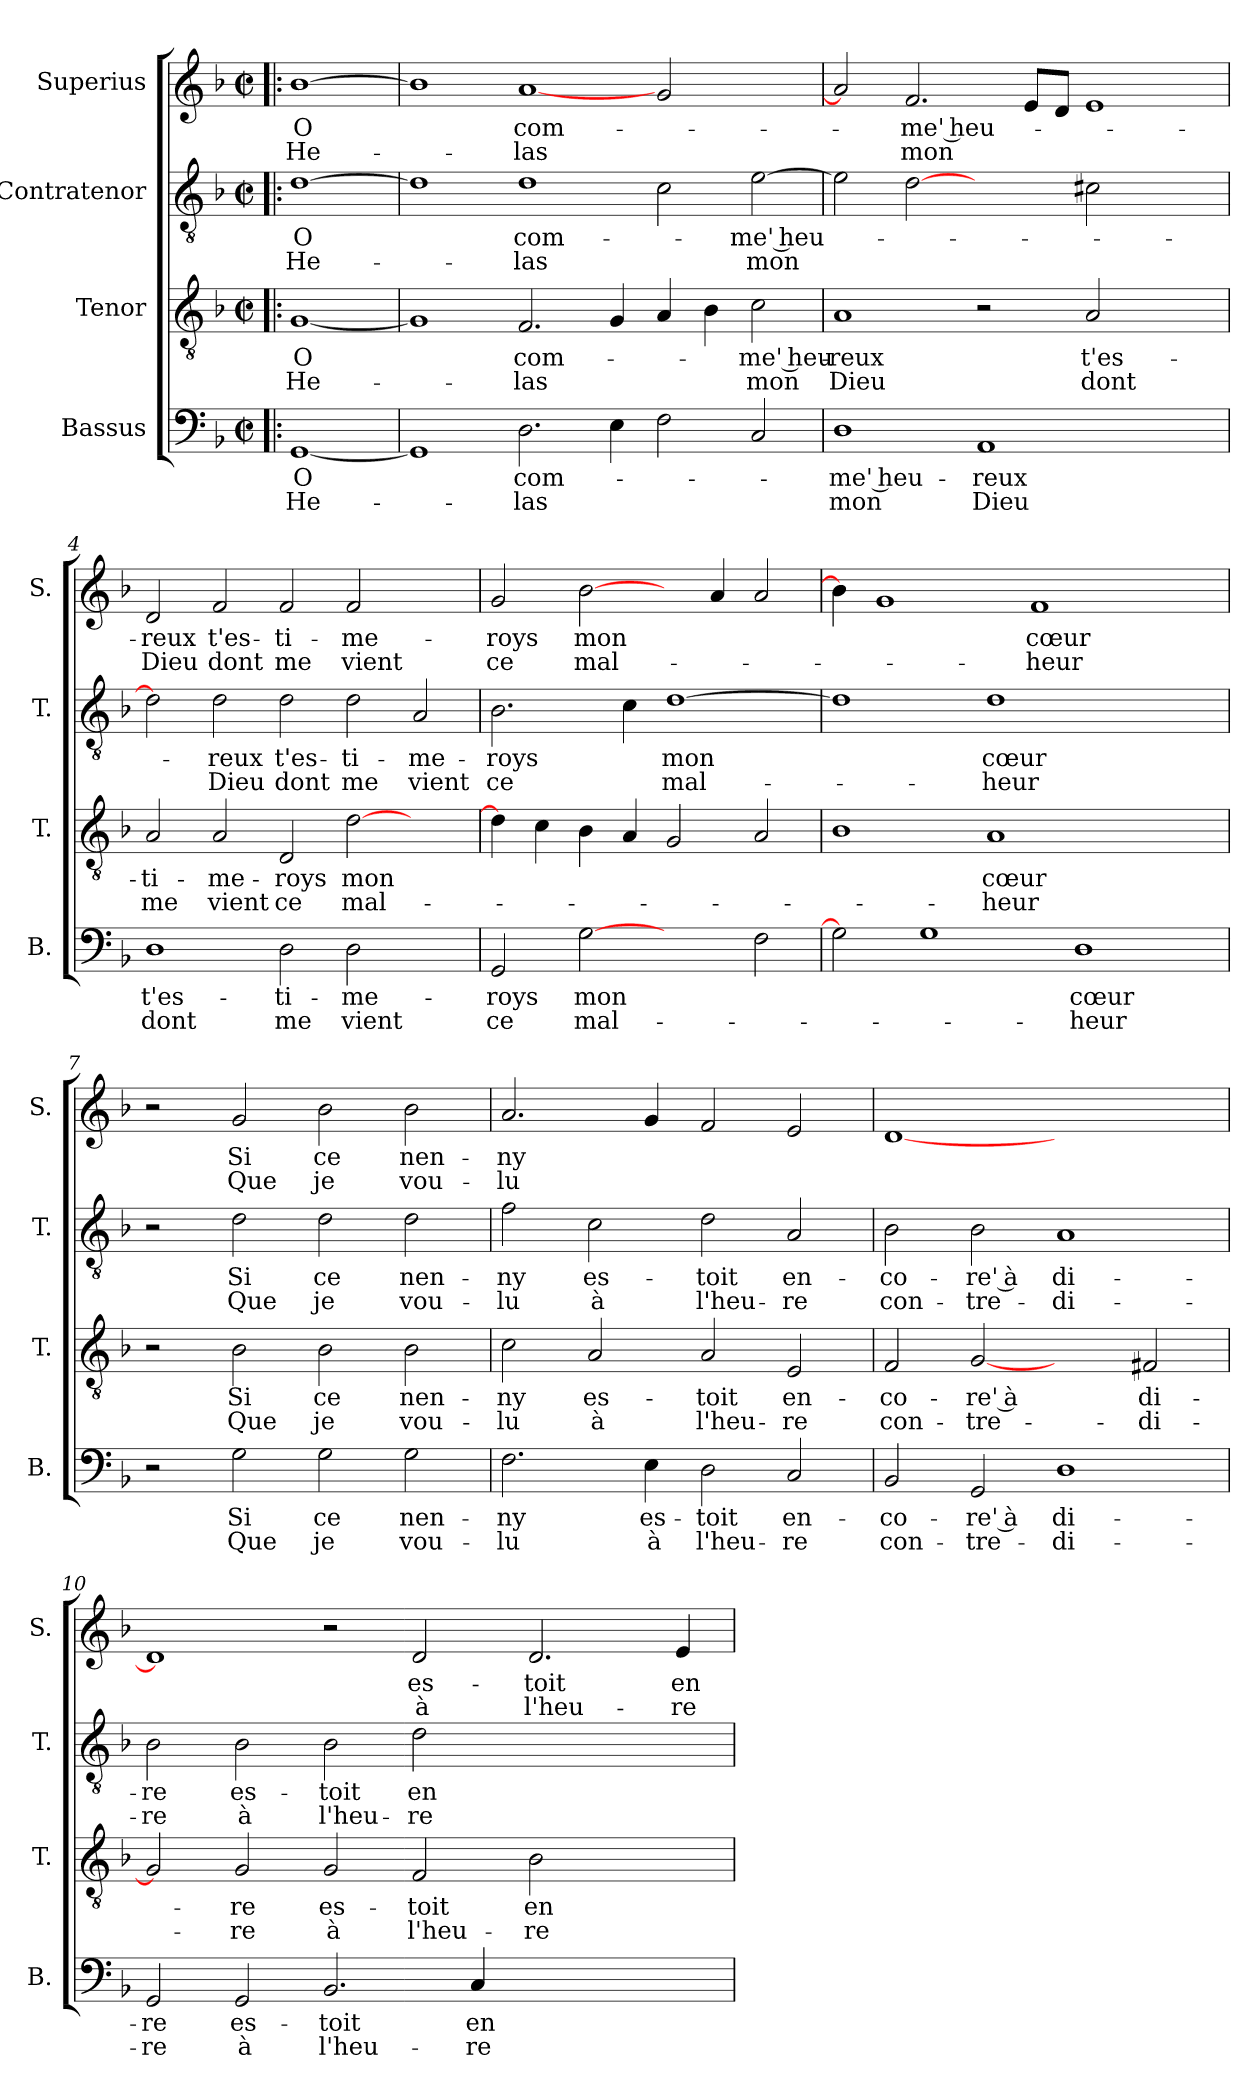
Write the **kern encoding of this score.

**kern	**text	**text	**kern	**text	**text	**kern	**text	**text	**kern	**text	**text
*part4	*part4	*part4	*part3	*part3	*part3	*part2	*part2	*part2	*part1	*part1	*part1
*staff4	*staff4	*staff4	*staff3	*staff3	*staff3	*staff2	*staff2	*staff2	*staff1	*staff1	*staff1
*I"Bassus	*	*	*I"Tenor	*	*	*I"Contratenor	*	*	*I"Superius	*	*
*I'B.	*	*	*I'T.	*	*	*I'T.	*	*	*I'S.	*	*
*clefF4	*	*	*clefGv2	*	*	*clefGv2	*	*	*clefG2	*	*
*k[b-]	*	*	*k[b-]	*	*	*k[b-]	*	*	*k[b-]	*	*
*F:	*	*	*F:	*	*	*F:	*	*	*F:	*	*
*M2/2	*	*	*M2/2	*	*	*M2/2	*	*	*M2/2	*	*
*met(c|)	*	*	*met(c|)	*	*	*met(c|)	*	*	*met(c|)	*	*
=1!|:	=1!|:	=1!|:	=1!|:	=1!|:	=1!|:	=1!|:	=1!|:	=1!|:	=1!|:	=1!|:	=1!|:
[1GG/	O	He-	[1G/	O	He-	[1d\	O	He-	[1b-\	O	He-
=2	=2	=2	=2	=2	=2	=2	=2	=2	=2	=2	=2
1GG/]	.	.	1G/]	.	.	1d\]	.	.	1b-\]	.	.
2.D\	com-	-las	2.F/	com-	-las	1d\	com-	-las	[1a/	com-	-las
4E\	.	.	4G/	.	.	.	.	.	.	.	.
2F\	.	.	4A/	.	.	2c\	.	.	2g/	.	.
.	.	.	4B-\	.	.	.	.	.	.	.	.
2C/	.	.	2c\	-me' heu-	mon	[2e\	-me' heu-	mon	2ryy	.	.
=3	=3	=3	=3	=3	=3	=3	=3	=3	=3	=3	=3
1D\	-me' heu-	mon	1A/	-reux	Dieu	2e\]	.	.	2a/]	.	.
.	.	.	.	.	.	[2d\	.	.	2.f/	-me' heu-	mon
1AA/	-reux	Dieu	2r	.	.	2ryy	.	.	.	.	.
.	.	.	.	.	.	.	.	.	8e/L	.	.
.	.	.	.	.	.	.	.	.	8d/J	.	.
.	.	.	2A/	t'es-	dont	2c#X\	.	.	1e/	.	.
2ryy	.	.	2ryy	.	.	2ryy	.	.	.	.	.
=4	=4	=4	=4	=4	=4	=4	=4	=4	=4	=4	=4
1D\	t'es-	dont	2A/	-ti-	me	2d\]	.	.	2d/	-reux	Dieu
.	.	.	2A/	-me-	vient	2d\	-reux	Dieu	2f/	t'es-	dont
2D\	-ti-	me	2D/	-roys	ce	2d\	t'es-	dont	2f/	-ti-	me
2D\	-me-	vient	[2d\	mon	mal-	2d\	-ti-	me	2f/	-me-	vient
2ryy	.	.	2ryy	.	.	2A/	-me-	vient	2ryy	.	.
=5	=5	=5	=5	=5	=5	=5	=5	=5	=5	=5	=5
2GG/	-roys	ce	4d\]	.	.	2.B-\	-roys	ce	2g/	-roys	ce
.	.	.	4c\	.	.	.	.	.	.	.	.
[2G\	mon	mal-	4B-\	.	.	.	.	.	[2b-\	mon	mal-
.	.	.	4A/	.	.	4c\	.	.	.	.	.
2ryy	.	.	2G/	.	.	[1d\	mon	mal-	4ryy	.	.
.	.	.	.	.	.	.	.	.	4a/	.	.
2F\	.	.	2A/	.	.	.	.	.	2a/	.	.
=6	=6	=6	=6	=6	=6	=6	=6	=6	=6	=6	=6
2G\]	.	.	1B-\	.	.	1d\]	.	.	4b-\]	.	.
.	.	.	.	.	.	.	.	.	1g/	.	.
1G\	.	.	.	.	.	.	.	.	.	.	.
.	.	.	1A/	cœur	-heur	1d\	cœur	-heur	.	.	.
.	.	.	.	.	.	.	.	.	1f/	cœur	-heur
1D\	cœur	-heur	.	.	.	.	.	.	.	.	.
.	.	.	2ryy	.	.	2ryy	.	.	.	.	.
.	.	.	.	.	.	.	.	.	4ryy	.	.
!!LO:LB:g=z
=7	=7	=7	=7	=7	=7	=7	=7	=7	=7	=7	=7
2r	.	.	2r	.	.	2r	.	.	2r	.	.
2G\	Si	Que	2B-\	Si	Que	2d\	Si	Que	2g/	Si	Que
2G\	ce	je	2B-\	ce	je	2d\	ce	je	2b-\	ce	je
2G\	nen-	vou-	2B-\	nen-	vou-	2d\	nen-	vou-	2b-\	nen-	vou-
=8	=8	=8	=8	=8	=8	=8	=8	=8	=8	=8	=8
2.F\	-ny	-lu	2c\	-ny	-lu	2f\	-ny	-lu	2.a/	-ny	-lu
.	.	.	2A/	es-	à	2c\	es-	à	.	.	.
4E\	es-	à	.	.	.	.	.	.	4g/	.	.
2D\	-toit	l'heu-	2A/	-toit	l'heu-	2d\	-toit	l'heu-	2f/	.	.
2C/	en-	-re	2E/	en-	-re	2A/	en-	-re	2e/	.	.
=9	=9	=9	=9	=9	=9	=9	=9	=9	=9	=9	=9
2BB-/	-co-	con-	2F/	-co-	con-	2B-\	-co-	con-	[1d/	.	.
2GG/	-re' à	-tre-	[2G/	-re' à	-tre-	2B-\	-re' à	-tre-	.	.	.
1D\	di-	-di-	2ryy	.	.	1A/	di-	-di-	1ryy	.	.
.	.	.	2F#X/	di-	-di-	.	.	.	.	.	.
=10	=10	=10	=10	=10	=10	=10	=10	=10	=10	=10	=10
2GG/	-re	-re	2G/]	.	.	2B-\	-re	-re	1d/]	.	.
2GG/	es-	à	2G/	-re	-re	2B-\	es-	à	.	.	.
2.BB-/	-toit	l'heu-	2G/	es-	à	2B-\	-toit	l'heu-	2r	.	.
.	.	.	2F/	-toit	l'heu-	2d\	en-	-re	2d/	es-	à
4C/	en-	-re	.	.	.	.	.	.	.	.	.
1ryy	.	.	2B-\	en-	-re	1ryy	.	.	2.d/	-toit	l'heu-
.	.	.	2ryy	.	.	.	.	.	.	.	.
.	.	.	.	.	.	.	.	.	4e/	en-	-re
=	=	=	=	=	=	=	=	=	=	=	=
*-	*-	*-	*-	*-	*-	*-	*-	*-	*-	*-	*-
